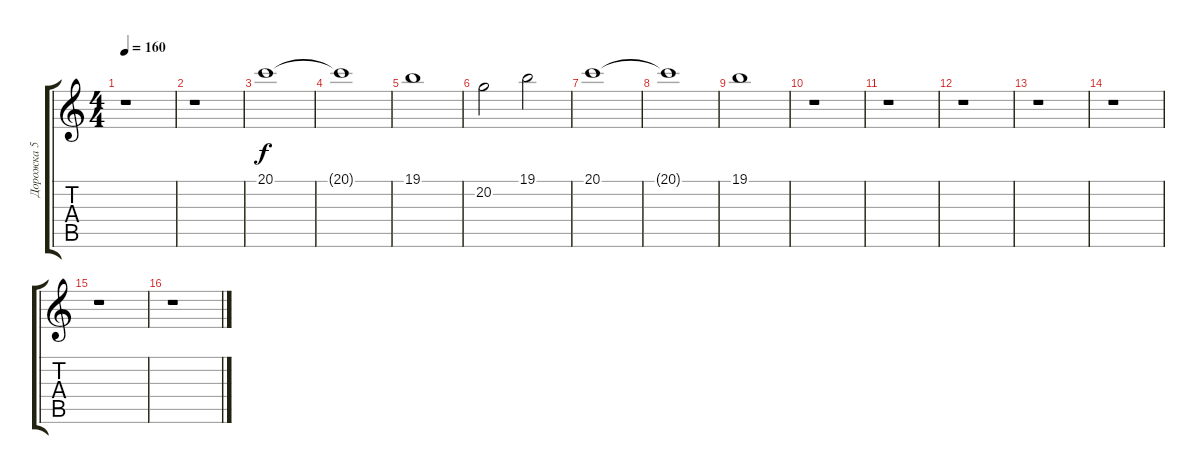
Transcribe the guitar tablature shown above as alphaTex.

\track ("Дорожка 5" "Дорожка 5") {instrument stringensemble2}
\staff {score tabs}
\tuning (E4 B3 G3 D3 A2 E2) {hide}
\ts (4 4)
\tempo 160
\clef g2
\ks c
r.1{dy f} |
r.1 |
20.1.1 |
20.1{t}.1 |
19.1.1 |
20.2.2 19.1.2 |
20.1.1 |
20.1{t}.1 |
19.1.1 |
r.1 |
r.1 |
r.1 |
r.1 |
r.1 |
r.1 |
r.1
